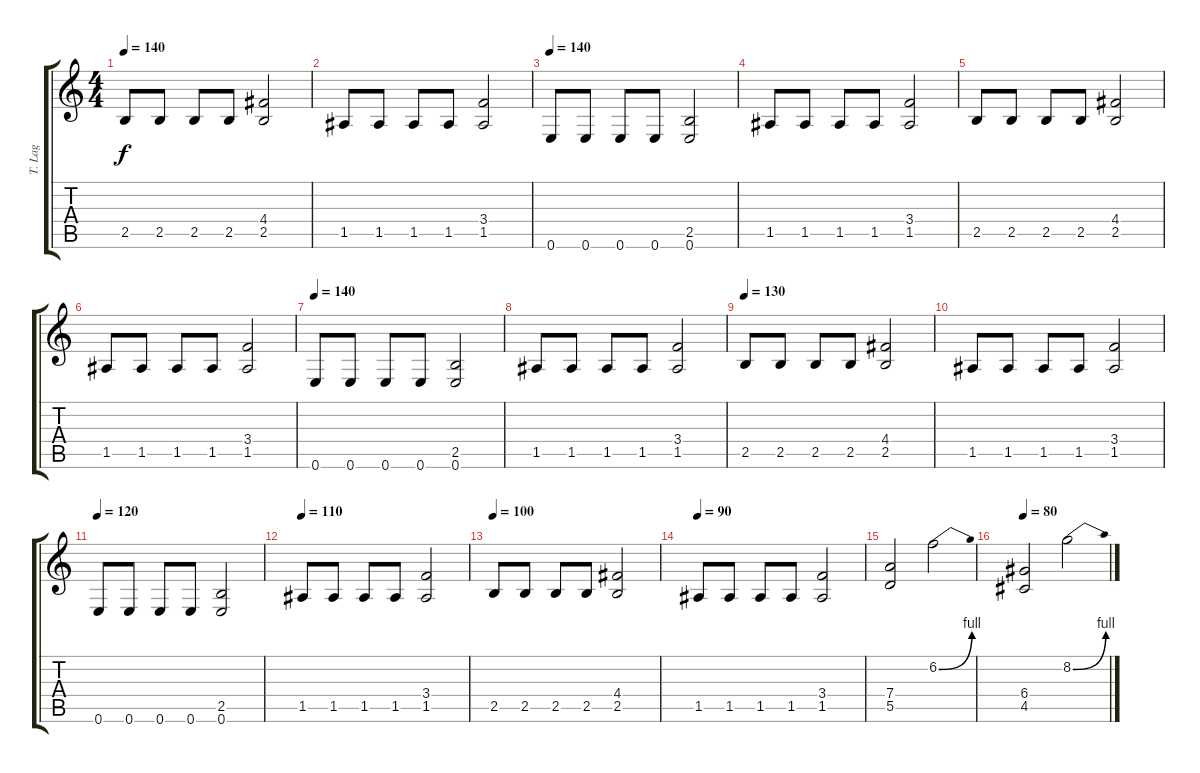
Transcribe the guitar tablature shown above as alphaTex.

\track ("T. Lag" "T. Lag") {instrument overdrivenguitar}
\staff {score tabs}
\tuning (E4 B3 G3 D3 A2 E2) {hide}
\ts (4 4)
\tempo 140
\clef g2
\ks c
2.5.8{dy f} 2.5.8 2.5.8 2.5.8 (4.4 2.5).2 |
1.5.8 1.5.8 1.5.8 1.5.8 (3.4 1.5).2 |
\tempo 140
0.6.8 0.6.8 0.6.8 0.6.8 (2.5 0.6).2 |
1.5.8 1.5.8 1.5.8 1.5.8 (3.4 1.5).2 |
2.5.8 2.5.8 2.5.8 2.5.8 (4.4 2.5).2 |
1.5.8 1.5.8 1.5.8 1.5.8 (3.4 1.5).2 |
\tempo 140
0.6.8 0.6.8 0.6.8 0.6.8 (2.5 0.6).2 |
1.5.8 1.5.8 1.5.8 1.5.8 (3.4 1.5).2 |
\tempo 130
2.5.8 2.5.8 2.5.8 2.5.8 (4.4 2.5).2 |
1.5.8 1.5.8 1.5.8 1.5.8 (3.4 1.5).2 |
\tempo 120
0.6.8 0.6.8 0.6.8 0.6.8 (2.5 0.6).2 |
\tempo 110
1.5.8 1.5.8 1.5.8 1.5.8 (3.4 1.5).2 |
\tempo 100
2.5.8 2.5.8 2.5.8 2.5.8 (4.4 2.5).2 |
\tempo 90
1.5.8 1.5.8 1.5.8 1.5.8 (3.4 1.5).2 |
(7.4 5.5).2 6.2{be (bend 0 0 60 4)}.2 |
\tempo 85
\tempo 80
(6.4 4.5).2 8.2{be (bend 0 0 60 4)}.2
